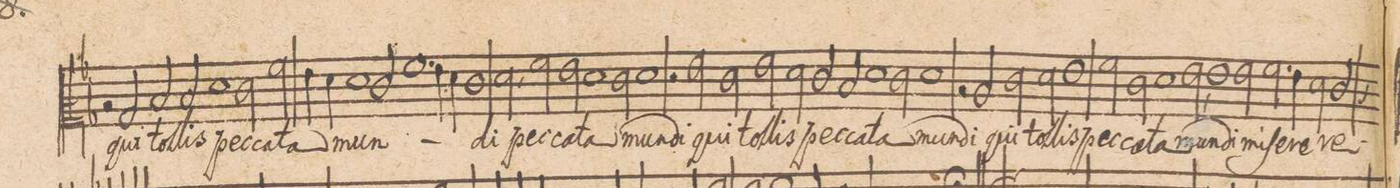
**kern	**text
*I"[Alto]	*
*clefC2	*
*k[b-b-]	*
*met(C|)	*
*M2/1	*
2r	.
2B-/	qui
2d/	tol-
2d/	-lis
=11-	=11-
1f\	pec-
2e\	-ca-
2a\	-te
=12-	=12-
4g\	.
4f\	.
1f\	mun-
2e/	.
=13-	=13-
1.a\	.
4g\	.
4f\	.
=14-	=14-
1e\	.
2f,\	-di
2a\	pec-
=15-	=15-
2g\	-ca-
1f\	-ta
2e\	mun-
=16-	=16-
1f\	-di
2r	.
2g\	qui
=17-	=17-
2e\	tol-
2g\	-lis
2f\	pec-
2e/	-ca-
=18-	=18-
2d/	-ta
1f\	mun-
2e\	.
=19-	=19-
1f\	-di
2r	.
2c/	qui
=20-	=20-
2e\	tol-
2f\	-lis
1g\	pec-
=21-	=21-
2a\	-ca-
2e\	-ta
1f\	mun-
=22-	=22-
2g,\	-di
1g\	mi-
2g\	-ſe-
=23-	=23-
2.a\	-re-
4g\	.
2f\	-re
*custos:d	*
2e/	.
=24-	=24-
*-	*-
